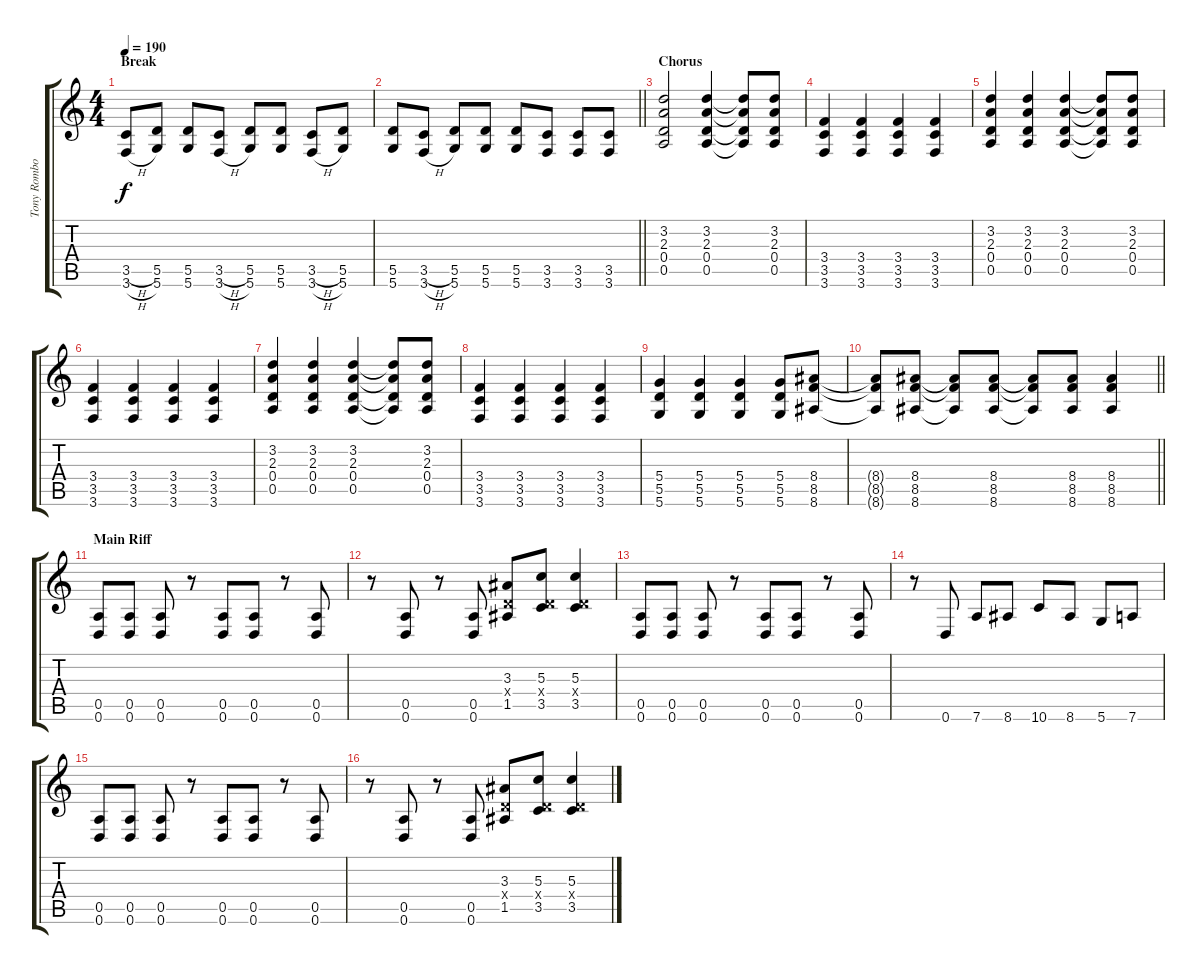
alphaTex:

\track ("Tony Rombola" "Tony Rombo") {instrument distortionguitar}
\staff {score tabs}
\tuning (E4 B3 G3 D3 A2 D2) {hide}
\ts (4 4)
\section ("" "Break")
\tempo 190
\clef g2
\ks c
(3.5{h} 3.6{h}).8{dy f} (5.5 5.6).8 (5.5 5.6).8 (3.5{h} 3.6{h}).8 (5.5 5.6).8 (5.5 5.6).8 (3.5{h} 3.6{h}).8 (5.5 5.6).8 |
\barLineRight lightlight
(5.5 5.6).8 (3.5{h} 3.6{h}).8 (5.5 5.6).8 (5.5 5.6).8 (5.5 5.6).8 (3.5 3.6).8 (3.5 3.6).8 (3.5 3.6).8 |
\section ("" "Chorus")
(3.2 2.3 0.4 0.5).2 (3.2 2.3 0.4 0.5).4 (3.2{t} 2.3{t} 0.4{t} 0.5{t}).8 (3.2 2.3 0.4 0.5).8 |
(3.4 3.5 3.6).4 (3.4 3.5 3.6).4 (3.4 3.5 3.6).4 (3.4 3.5 3.6).4 |
(3.2 2.3 0.4 0.5).4 (3.2 2.3 0.4 0.5).4 (3.2 2.3 0.4 0.5).4 (3.2{t} 2.3{t} 0.4{t} 0.5{t}).8 (3.2 2.3 0.4 0.5).8 |
(3.4 3.5 3.6).4 (3.4 3.5 3.6).4 (3.4 3.5 3.6).4 (3.4 3.5 3.6).4 |
(3.2 2.3 0.4 0.5).4 (3.2 2.3 0.4 0.5).4 (3.2 2.3 0.4 0.5).4 (3.2{t} 2.3{t} 0.4{t} 0.5{t}).8 (3.2 2.3 0.4 0.5).8 |
(3.4 3.5 3.6).4 (3.4 3.5 3.6).4 (3.4 3.5 3.6).4 (3.4 3.5 3.6).4 |
(5.4 5.5 5.6).4 (5.4 5.5 5.6).4 (5.4 5.5 5.6).4 (5.4 5.5 5.6).8 (8.4 8.5 8.6).8 |
\barLineRight lightlight
(8.4{t} 8.5{t} 8.6{t}).8 (8.4 8.5 8.6).8 (8.4{t} 8.5{t} 8.6{t}).8 (8.4 8.5 8.6).8 (8.4{t} 8.5{t} 8.6{t}).8 (8.4 8.5 8.6).8 (8.4 8.5 8.6).4 |
\section ("" "Main Riff")
(0.5 0.6).8 (0.5 0.6).8 (0.5 0.6).8 r.8 (0.5 0.6).8 (0.5 0.6).8 r.8 (0.5 0.6).8 |
r.8 (0.5 0.6).8 r.8 (0.5 0.6).8 (3.3 0.4{x} 1.5).8 (5.3 0.4{x} 3.5).8 (5.3 0.4{x} 3.5).4 |
(0.5 0.6).8 (0.5 0.6).8 (0.5 0.6).8 r.8 (0.5 0.6).8 (0.5 0.6).8 r.8 (0.5 0.6).8 |
r.8 0.6.8 7.6.8 8.6.8 10.6.8 8.6.8 5.6.8 7.6.8 |
(0.5 0.6).8 (0.5 0.6).8 (0.5 0.6).8 r.8 (0.5 0.6).8 (0.5 0.6).8 r.8 (0.5 0.6).8 |
r.8 (0.5 0.6).8 r.8 (0.5 0.6).8 (3.3 0.4{x} 1.5).8 (5.3 0.4{x} 3.5).8 (5.3 0.4{x} 3.5).4
